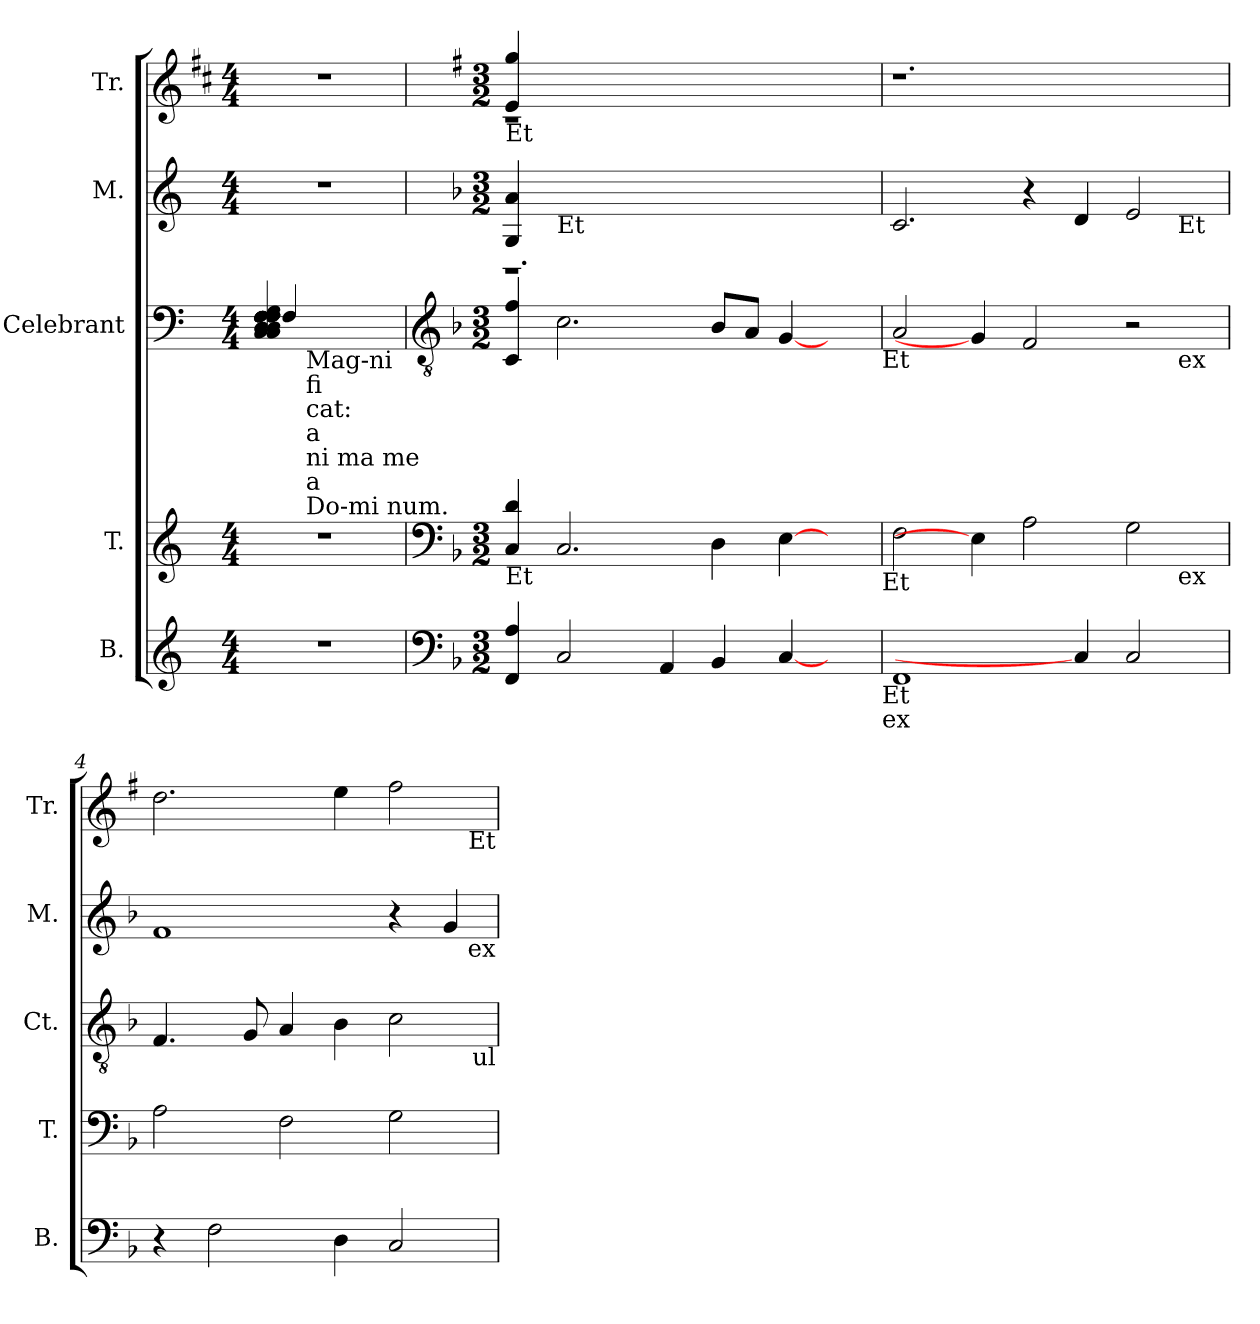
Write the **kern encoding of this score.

**kern	**kern	**kern	**kern	**kern
*part5	*part4	*part3	*part2	*part1
*staff5	*staff4	*staff3	*staff2	*staff1
*I"B.	*I"T.	*I"Celebrant	*I"M.	*I"Tr.
*I'B.	*I'T.	*I'Ct.	*I'M.	*I'Tr.
*clefG2	*clefG2	*clefF4	*clefG2	*clefG2
*	*	*	*	*ITrd1c2
*k[]	*k[]	*k[]	*k[]	*k[]
*C:	*C:	*C:	*C:	*C:
*M4/4	*M4/4	*M4/4	*M4/4	*M4/4
=1	=1	=1	=1	=1
*	*	*^	*	*
1r	1r	(4C/ 4C/ 4D/ 4D/ 4F/ 4F/ 4F/ 4F/ 4F/ 4F/ 4F/ 4G/	4F/	1r	1r
!	!	!LO:TX:b:t=Mag-ni	!	!	!
!	!	!LO:TX:b:t=fi	!	!	!
!	!	!LO:TX:b:t=cat&colon;	!	!	!
!	!	!LO:TX:b:t=a	!	!	!
!	!	!LO:TX:b:t=ni ma me	!	!	!
!	!	!LO:TX:b:t=a	!	!	!
!	!	!LO:TX:b:t=Do-mi num.	!	!	!
.	.	2.ryy	2.ryy	.	.
*	*	*v	*v	*	*
!!LO:LB:g=z
=2	=2	=2	=2	=2
*clefF4	*clefF4	*clefGv2	*	*
*k[b-]	*k[b-]	*k[b-]	*k[b-]	*k[b-]
*F:	*F:	*F:	*F:	*F:
*M3/2	*M3/2	*M3/2	*M3/2	*M3/2
*	*	*^	*^	*^
*	*	*	*	*	*^	*	*
!	!	!	!	!	!	!	!LO:TX:b:t=Et	!
!	!	!LO:TX:b:t=Et	!	!	!	!	!	!
!	!LO:TX:b:t=Et	!	!	!	!	!	!	!
!	!	!	!	!	!	!	!	!LO:N:vis=1
*	*	*v	*v	*	*	*	*	*
4FF/ 4A/	4C/ 4d/	4C/ 4f/	4ryy	4G/ 4a/	1.r	4d/ 4ff/	1.rc
!	!	!	!LO:TX:b:t=Et	!	!	!	!
2C/	2.C/	2.c\	4ryy	4ryy	.	4ryy	.
.	.	.	1ryy	1ryy	.	1ryy	.
4AA/	.	.	.	.	.	.	.
4BB-/	4D\	8B-/L	.	.	.	.	.
.	.	8A/J	.	.	.	.	.
[4C/	[4E\	[4G/	.	.	.	.	.
4ryy	4ryy	4ryy	4ryy	4ryy	4ryy	4ryy	4ryy
!	!	!LO:TX:b:t=Et	!	!	!	!	!
!	!LO:TX:b:t=Et	!	!	!	!	!	!
!LO:TX:b:t=Et	!	!	!	!	!	!	!
!LO:TX:b:t=ex	!	!	!	!	!	!	!
=3	=3	=3	=3	=3	=3	=3	=3
!	!	!	!	!	!	!LO:N:vis=1	!
*	*	*	*	*v	*v	*	*
*	*^	*^	*	*	*v	*v
1FF	2F\	1.ryy	2A/	1.ryy	2.c/	1.ryy	1.r
.	4E\]	.	4G/]	.	.	.	.
.	2A\	.	2F/	.	4r	.	.
4C/]	.	.	.	.	4d/	.	.
2C/	2G\	.	2r	.	2e/	.	.
!	!	!	!	!	!	!LO:TX:b:t=Et	!
!	!	!	!	!LO:TX:b:t=ex	!	!	!
!	!	!LO:TX:b:t=ex	!	!	!	!	!
.	.	4ryy	.	4ryy	.	4ryy	4ryy
*	*v	*v	*	*	*v	*v	*
*	*	*v	*v	*	*
=4	=4	=4	=4	=4
4r	2A\	4.F/	1f	2.cc\
2F\	.	.	.	.
.	.	8G/	.	.
.	2F\	4A/	.	.
4D\	.	4B-\	.	4dd\
2C/	2G\	2c\	4r	2ee\
.	.	.	4g/	.
!	!	!	!	!LO:TX:b:t=Et
!	!	!	!LO:TX:b:t=ex	!
!	!	!LO:TX:b:t=ul	!	!
=	=	=	=	=
*-	*-	*-	*-	*-
